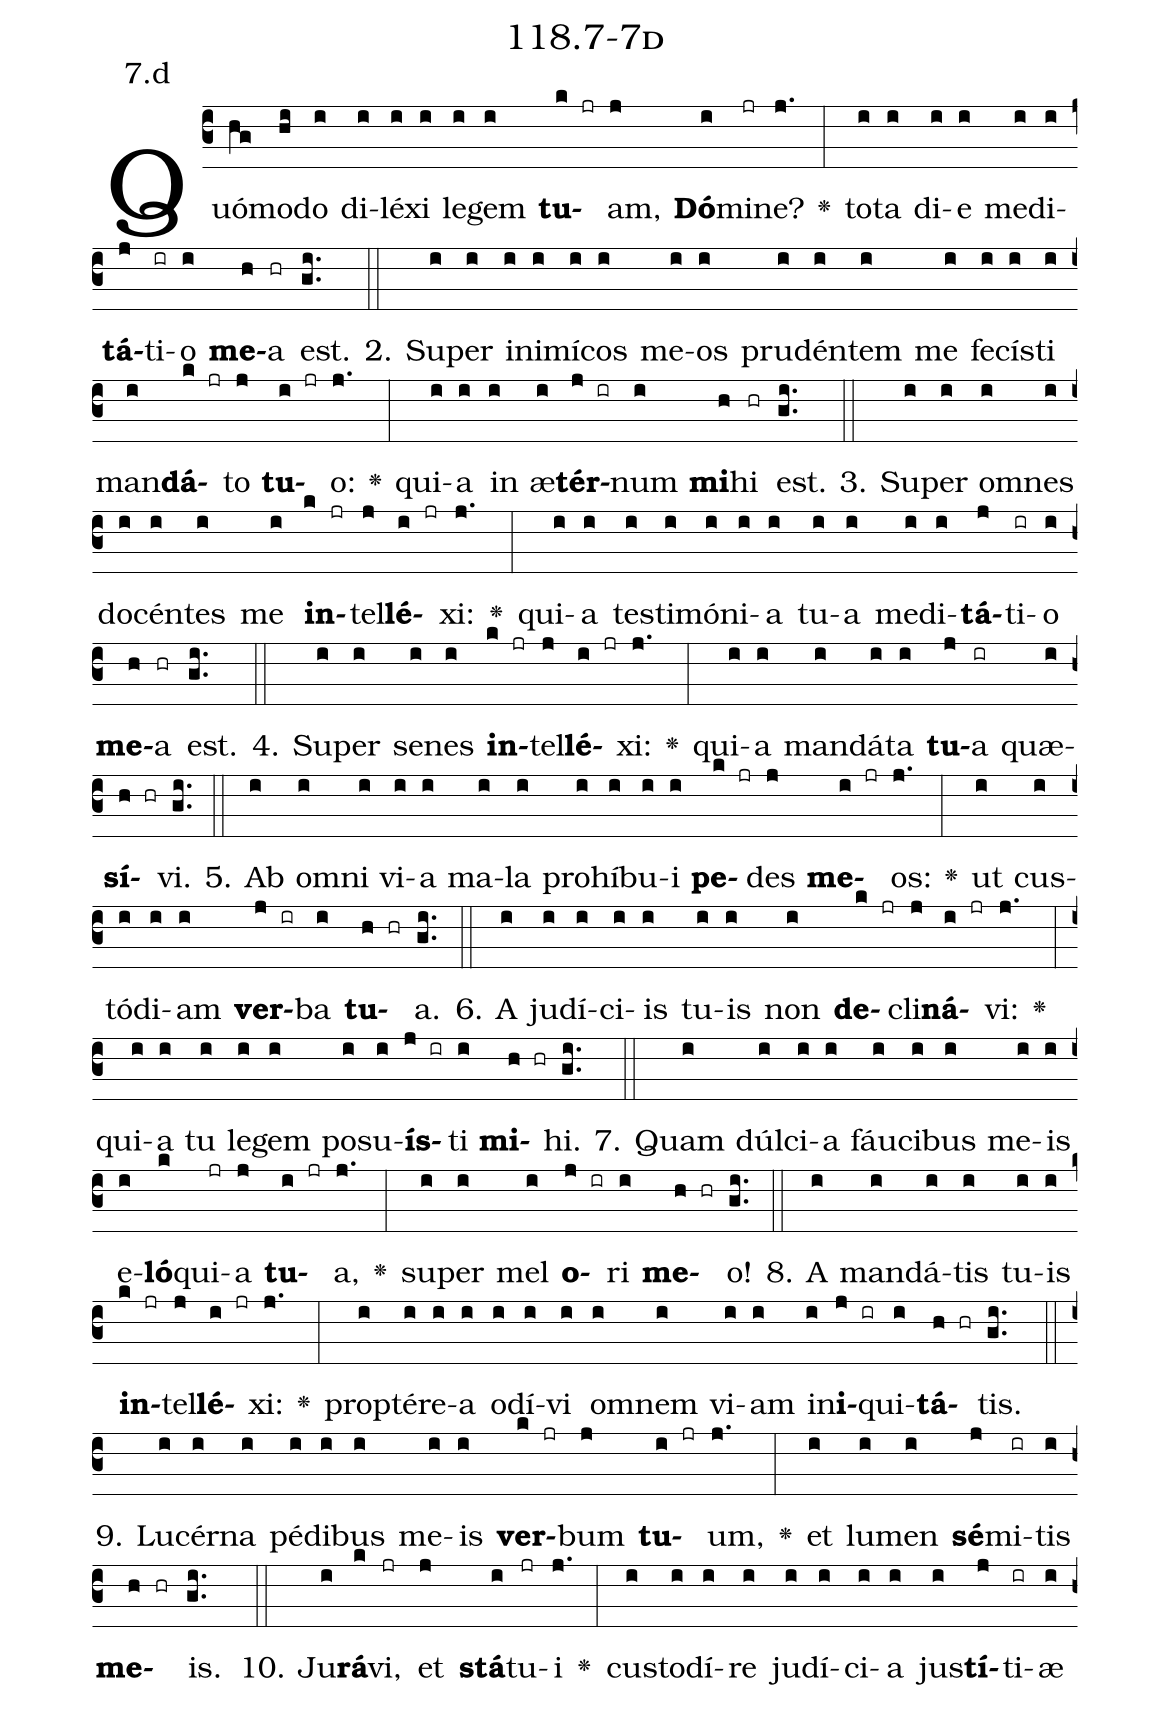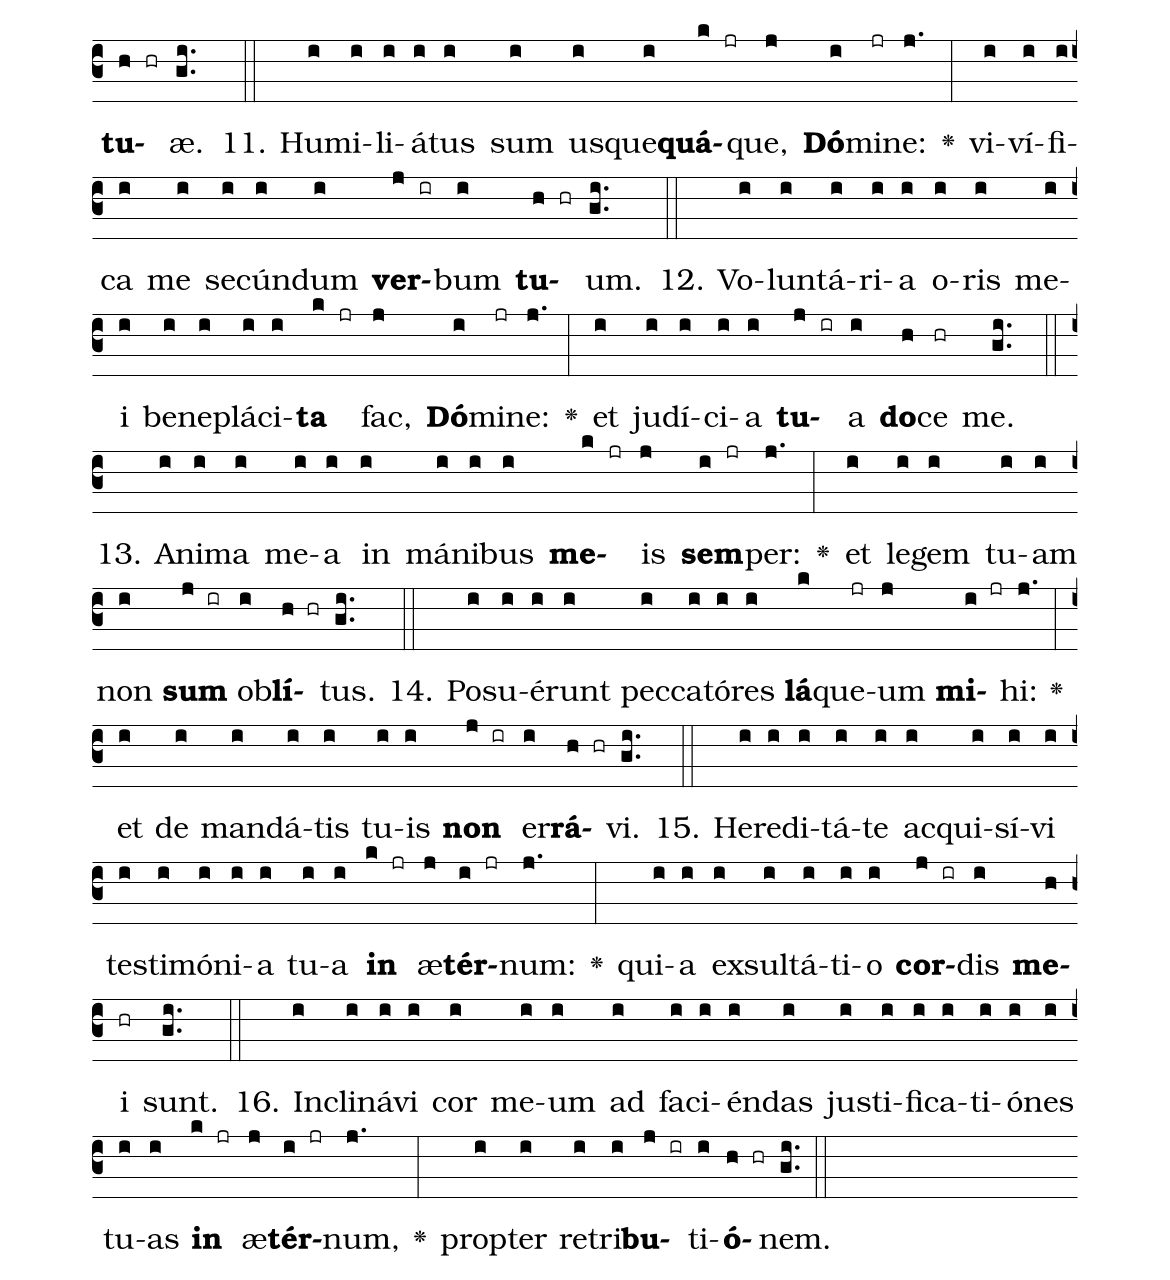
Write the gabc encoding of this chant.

name: 118.7-7d;
annotation: 7.d;
%%
(c3)Quó(hg)mo(hi)do(i) di(i)lé(i)xi(i) le(i)gem(i) <b>tu</b>(k jr)am,(j) <b>Dó</b>(i)mi(jr)ne?(j.) <v>\greheightstar</v>(:) to(i)ta(i) di(i)e(i) me(i)di(i)<b>tá</b>(j)ti(ir)o(i) <b>me</b>(h)a(hr) est.(gi..) (::)
2. Su(i)per(i) in(i)i(i)mí(i)cos(i) me(i)os(i) pru(i)dén(i)tem(i) me(i) fe(i)cís(i)ti(i) man(i)<b>dá</b>(k jr)to(j) <b>tu</b>(i jr)o:(j.) <v>\greheightstar</v>(:) qui(i)a(i) in(i) æ(i)<b>tér</b>(j ir)num(i) <b>mi</b>(h)hi(hr) est.(gi..) (::)
3. Su(i)per(i) om(i)nes(i) do(i)cén(i)tes(i) me(i) <b>in</b>(k jr)tel(j)<b>lé</b>(i jr)xi:(j.) <v>\greheightstar</v>(:) qui(i)a(i) tes(i)ti(i)mó(i)ni(i)a(i) tu(i)a(i) me(i)di(i)<b>tá</b>(j)ti(ir)o(i) <b>me</b>(h)a(hr) est.(gi..) (::)
4. Su(i)per(i) se(i)nes(i) <b>in</b>(k jr)tel(j)<b>lé</b>(i jr)xi:(j.) <v>\greheightstar</v>(:) qui(i)a(i) man(i)dá(i)ta(i) <b>tu</b>(j)a(ir) quæ(i)<b>sí</b>(h hr)vi.(gi..) (::)
5. Ab(i) om(i)ni(i) vi(i)a(i) ma(i)la(i) pro(i)hí(i)bu(i)i(i) <b>pe</b>(k jr)des(j) <b>me</b>(i jr)os:(j.) <v>\greheightstar</v>(:) ut(i) cus(i)tó(i)di(i)am(i) <b>ver</b>(j ir)ba(i) <b>tu</b>(h hr)a.(gi..) (::)
6. A(i) ju(i)dí(i)ci(i)is(i) tu(i)is(i) non(i) <b>de</b>(k jr)cli(j)<b>ná</b>(i jr)vi:(j.) <v>\greheightstar</v>(:) qui(i)a(i) tu(i) le(i)gem(i) po(i)su(i)<b>ís</b>(j ir)ti(i) <b>mi</b>(h hr)hi.(gi..) (::)
7. Quam(i) dúl(i)ci(i)a(i) fáu(i)ci(i)bus(i) me(i)is(i) e(i)<b>ló</b>(k)qui(jr)a(j) <b>tu</b>(i jr)a,(j.) <v>\greheightstar</v>(:) su(i)per(i) mel(i) <b>o</b>(j ir)ri(i) <b>me</b>(h hr)o!(gi..) (::)
8. A(i) man(i)dá(i)tis(i) tu(i)is(i) <b>in</b>(k jr)tel(j)<b>lé</b>(i jr)xi:(j.) <v>\greheightstar</v>(:) prop(i)tér(i)e(i)a(i) o(i)dí(i)vi(i) om(i)nem(i) vi(i)am(i) in(i)<b>i</b>(j ir)qui(i)<b>tá</b>(h hr)tis.(gi..) (::)
9. Lu(i)cér(i)na(i) pé(i)di(i)bus(i) me(i)is(i) <b>ver</b>(k jr)bum(j) <b>tu</b>(i jr)um,(j.) <v>\greheightstar</v>(:) et(i) lu(i)men(i) <b>sé</b>(j)mi(ir)tis(i) <b>me</b>(h hr)is.(gi..) (::)
10. Ju(i)<b>rá</b>(k)vi,(jr) et(j) <b>stá</b>(i)tu(jr)i(j.) <v>\greheightstar</v>(:) cus(i)to(i)dí(i)re(i) ju(i)dí(i)ci(i)a(i) jus(i)<b>tí</b>(j)ti(ir)æ(i) <b>tu</b>(h hr)æ.(gi..) (::)
11. Hu(i)mi(i)li(i)á(i)tus(i) sum(i) us(i)que(i)<b>quá</b>(k jr)que,(j) <b>Dó</b>(i)mi(jr)ne:(j.) <v>\greheightstar</v>(:) vi(i)ví(i)fi(i)ca(i) me(i) se(i)cún(i)dum(i) <b>ver</b>(j ir)bum(i) <b>tu</b>(h hr)um.(gi..) (::)
12. Vo(i)lun(i)tá(i)ri(i)a(i) o(i)ris(i) me(i)i(i) be(i)ne(i)plá(i)ci(i)<b>ta</b>(k jr) fac,(j) <b>Dó</b>(i)mi(jr)ne:(j.) <v>\greheightstar</v>(:) et(i) ju(i)dí(i)ci(i)a(i) <b>tu</b>(j ir)a(i) <b>do</b>(h)ce(hr) me.(gi..) (::)
13. A(i)ni(i)ma(i) me(i)a(i) in(i) má(i)ni(i)bus(i) <b>me</b>(k jr)is(j) <b>sem</b>(i jr)per:(j.) <v>\greheightstar</v>(:) et(i) le(i)gem(i) tu(i)am(i) non(i) <b>sum</b>(j ir) ob(i)<b>lí</b>(h hr)tus.(gi..) (::)
14. Po(i)su(i)é(i)runt(i) pec(i)ca(i)tó(i)res(i) <b>lá</b>(k)que(jr)um(j) <b>mi</b>(i jr)hi:(j.) <v>\greheightstar</v>(:) et(i) de(i) man(i)dá(i)tis(i) tu(i)is(i) <b>non</b>(j ir) er(i)<b>rá</b>(h hr)vi.(gi..) (::)
15. He(i)re(i)di(i)tá(i)te(i) ac(i)qui(i)sí(i)vi(i) tes(i)ti(i)mó(i)ni(i)a(i) tu(i)a(i) <b>in</b>(k jr) æ(j)<b>tér</b>(i jr)num:(j.) <v>\greheightstar</v>(:) qui(i)a(i) ex(i)sul(i)tá(i)ti(i)o(i) <b>cor</b>(j ir)dis(i) <b>me</b>(h)i(hr) sunt.(gi..) (::)
16. In(i)cli(i)ná(i)vi(i) cor(i) me(i)um(i) ad(i) fa(i)ci(i)én(i)das(i) jus(i)ti(i)fi(i)ca(i)ti(i)ó(i)nes(i) tu(i)as(i) <b>in</b>(k jr) æ(j)<b>tér</b>(i jr)num,(j.) <v>\greheightstar</v>(:) prop(i)ter(i) re(i)tri(i)<b>bu</b>(j ir)ti(i)<b>ó</b>(h hr)nem.(gi..) (::)
